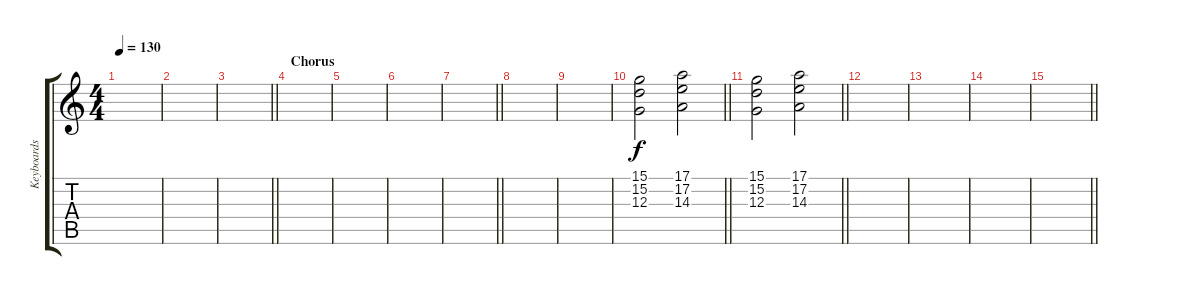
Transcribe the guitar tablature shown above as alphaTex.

\track ("Keyboards - Vadim Pruzhanov" "Keyboards ") {instrument trumpet}
\staff {score tabs}
\tuning (E4 B3 G3 D3 A2 E2) {hide}
\ts (4 4)
\tempo 130
\clef g2
\ks c
|
|
\barLineRight lightlight
|
\section ("" "Chorus")
|
|
|
\barLineRight lightlight
|
|
|
\barLineRight lightlight
(15.1 15.2 12.3).2{volume 13 instrument trumpet} (17.1 17.2 14.3).2 |
\barLineRight lightlight
(15.1 15.2 12.3).2 (17.1 17.2 14.3).2 |
\section ("" "")
|
|
|
\barLineRight lightlight
